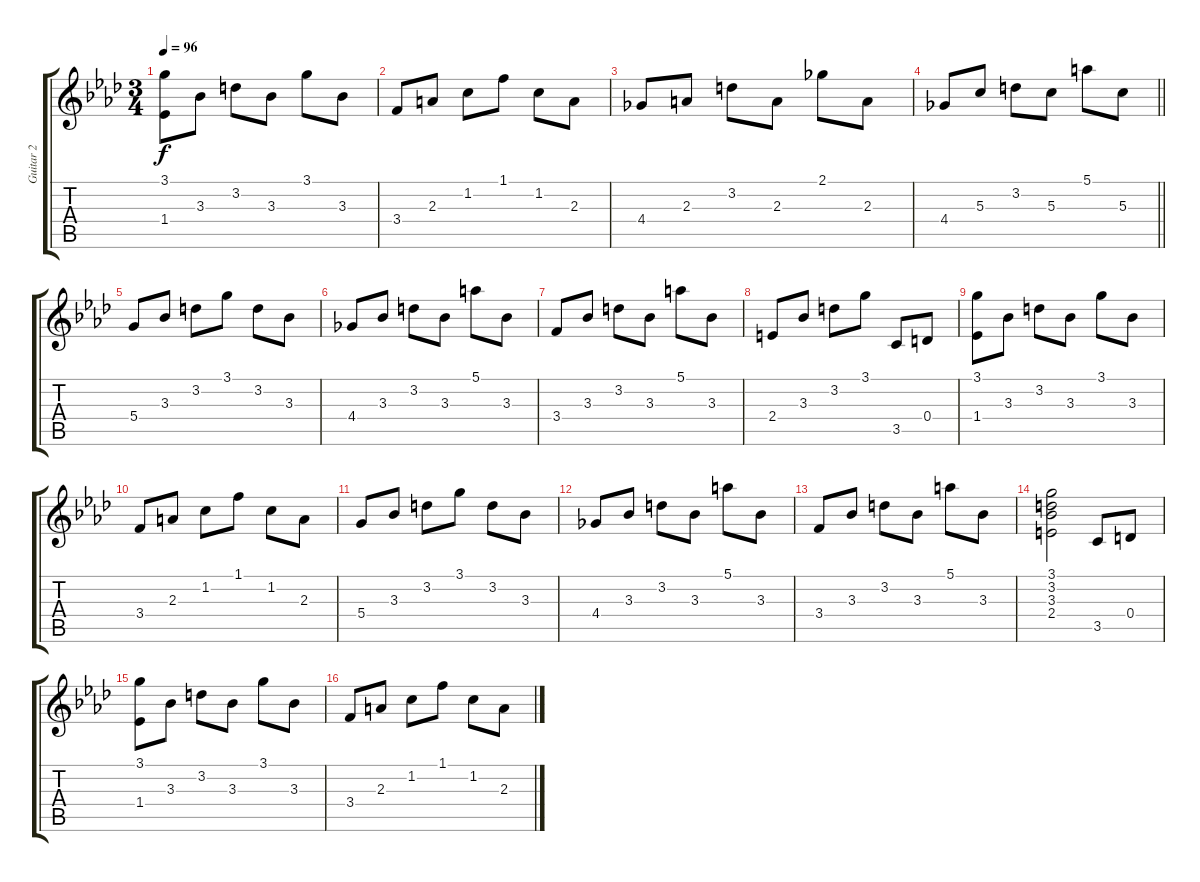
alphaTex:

\track ("Guitar 2" "Guitar 2") {solo instrument acousticguitarsteel}
\staff {score tabs}
\tuning (E4 B3 G3 D3 A2 E2) {hide}
\ts (3 4)
\tempo 96
\clef g2
\ks fminor
(3.1 1.4).8{dy f} 3.3.8 3.2.8 3.3.8 3.1.8 3.3.8 |
3.4.8 2.3.8 1.2.8 1.1.8 1.2.8 2.3.8 |
4.4.8 2.3.8 3.2.8 2.3.8 2.1.8 2.3.8 |
\barLineRight lightlight
4.4.8 5.3.8 3.2.8 5.3.8 5.1.8 5.3.8 |
5.4.8 3.3.8 3.2.8 3.1.8 3.2.8 3.3.8 |
4.4.8 3.3.8 3.2.8 3.3.8 5.1.8 3.3.8 |
3.4.8 3.3.8 3.2.8 3.3.8 5.1.8 3.3.8 |
2.4.8 3.3.8 3.2.8 3.1.8 3.5.8 0.4.8 |
(3.1 1.4).8 3.3.8 3.2.8 3.3.8 3.1.8 3.3.8 |
3.4.8 2.3.8 1.2.8 1.1.8 1.2.8 2.3.8 |
5.4.8 3.3.8 3.2.8 3.1.8 3.2.8 3.3.8 |
4.4.8 3.3.8 3.2.8 3.3.8 5.1.8 3.3.8 |
3.4.8 3.3.8 3.2.8 3.3.8 5.1.8 3.3.8 |
(3.1 3.2 3.3 2.4).2 3.5.8 0.4.8 |
(3.1 1.4).8 3.3.8 3.2.8 3.3.8 3.1.8 3.3.8 |
3.4.8 2.3.8 1.2.8 1.1.8 1.2.8 2.3.8
